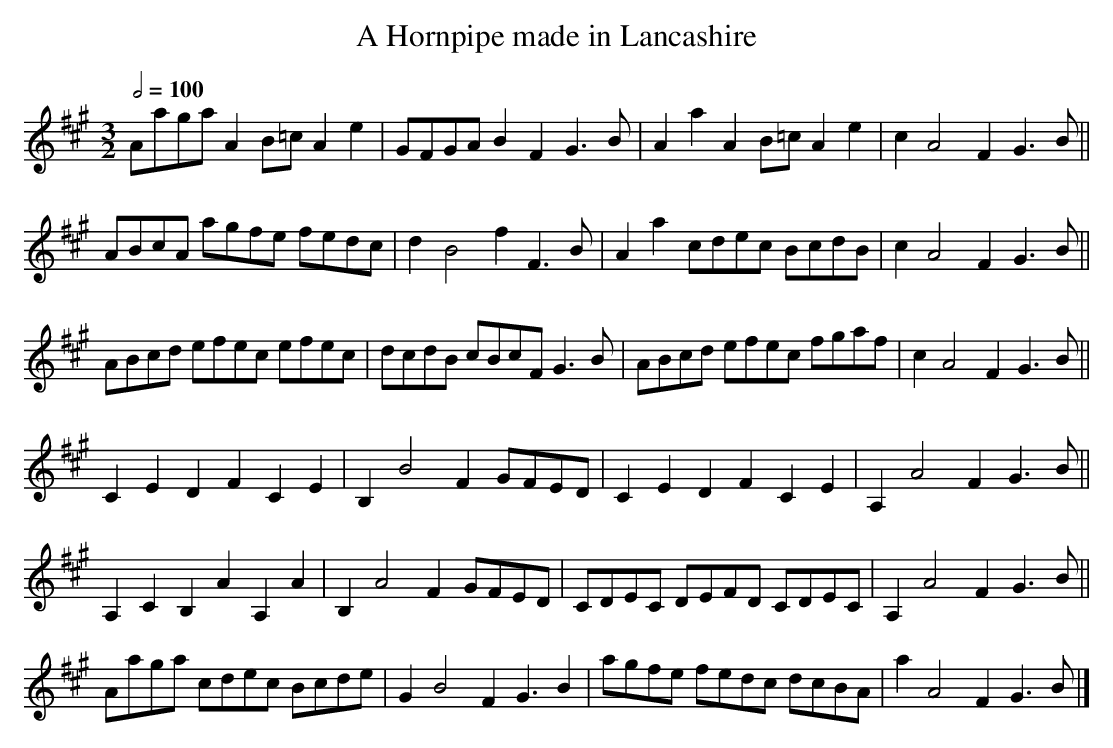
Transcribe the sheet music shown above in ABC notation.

X:1
T:Hornpipe made in Lancashire, A
M:3/2
L:1/8
Q:1/2=100
K:A
AagaA2B=cA2e2|GFGAB2 F2G3B|A2a2A2B=cA2e2|c2A4F2G3B||
ABcA agfe fedc|d2B4f2F3B|A2a2cdec BcdB|c2A4F2G3B||
ABcd efec efec|dcdB cBcF G3B|ABcd efec fgaf|c2A4F2G3B||
C2E2D2F2C2E2|B,2B4F2GFED|C2E2D2F2C2E2|A,2A4F2G3B||
A,2C2B,2A2A,2A2|B,2A4F2GFED|CDEC DEFD CDEC |A,2A4F2G3B||
Aaga cdec Bcde|G2B4F2G3B2|agfe fedc dcBA|a2A4F2G3B|]
